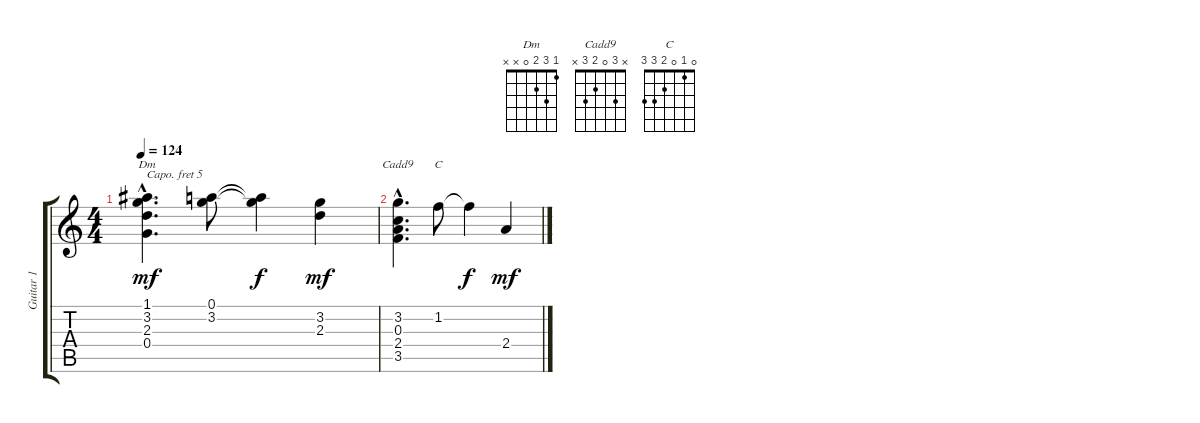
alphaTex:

\track ("Guitar 1" "Guitar 1") {instrument acousticguitarsteel}
\staff {score tabs}
\capo 5
\tuning (E4 B3 G3 D3 A2 E2) {hide}
\chord ("Dm" 1 3 2 0 x x)
\chord ("Cadd9" x 3 0 2 3 x)
\chord ("C" 0 1 0 2 3 3)
\ts (4 4)
\tempo 124
\clef g2
\ks c
(1.1{hac} 3.2{hac} 2.3{hac} 0.4{hac}).4{d ch "Dm" dy mf volume 0} (0.1 3.2).8 (0.1{t} 3.2{t}).4{dy f} (3.2 2.3).4{dy mf} |
(3.2{hac} 0.3{hac} 2.4{hac} 3.5{hac}).4{d ch "Cadd9"} 1.2.8{ch "C"} 1.2{t}.4{dy f} 2.4.4{dy mf}
